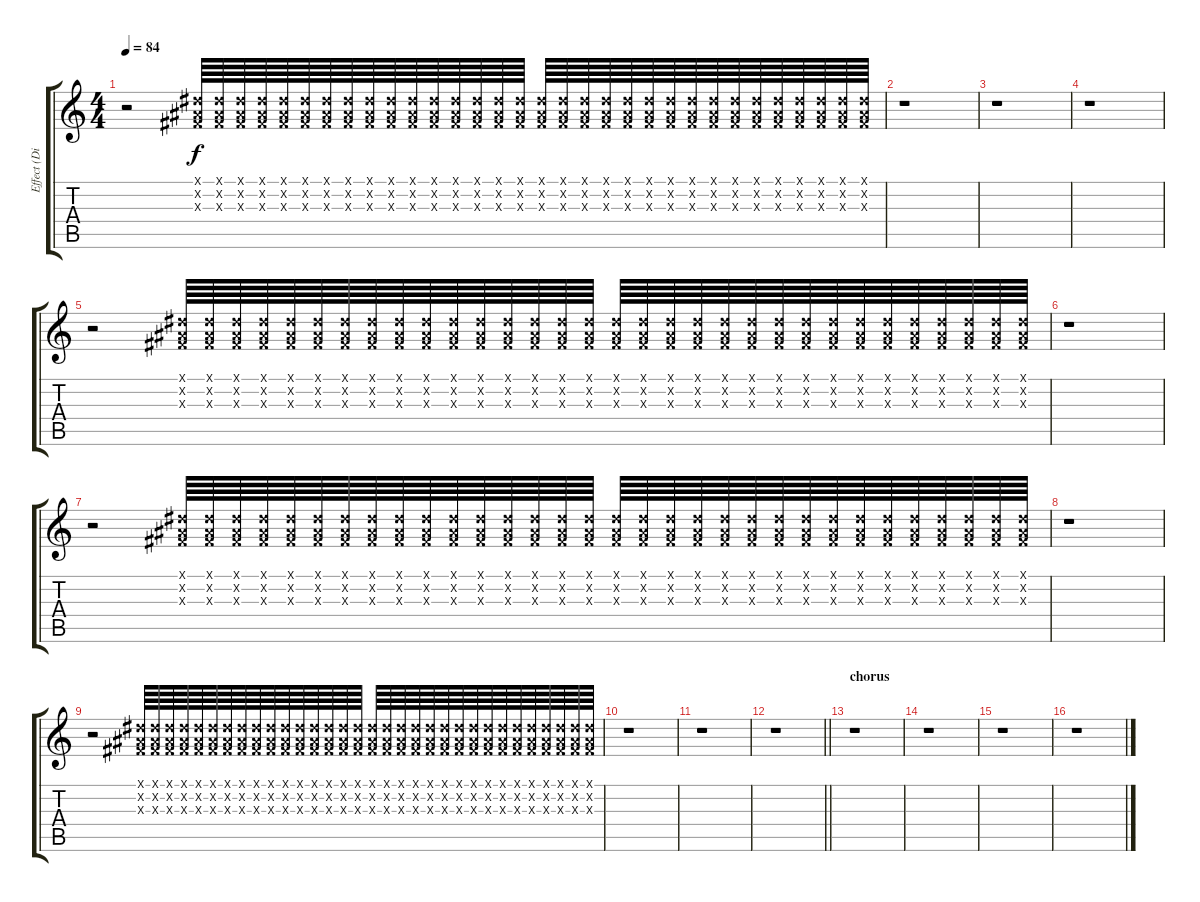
\track ("Effect (Disto Guitar)" "Effect (Di") {instrument overdrivenguitar}
\staff {score tabs}
\tuning (E4 B3 G3 D3 A2 E2) {hide}
\ts (4 4)
\tempo 84
\clef g2
\ks c
r.2{dy f} (-1.1{x} -1.2{x} -1.3{x}).64 (-1.1{x} -1.2{x} -1.3{x}).64 (-1.1{x} -1.2{x} -1.3{x}).64 (-1.1{x} -1.2{x} -1.3{x}).64 (-1.1{x} -1.2{x} -1.3{x}).64 (-1.1{x} -1.2{x} -1.3{x}).64 (-1.1{x} -1.2{x} -1.3{x}).64 (-1.1{x} -1.2{x} -1.3{x}).64 (-1.1{x} -1.2{x} -1.3{x}).64 (-1.1{x} -1.2{x} -1.3{x}).64 (-1.1{x} -1.2{x} -1.3{x}).64 (-1.1{x} -1.2{x} -1.3{x}).64 (-1.1{x} -1.2{x} -1.3{x}).64 (-1.1{x} -1.2{x} -1.3{x}).64 (-1.1{x} -1.2{x} -1.3{x}).64 (-1.1{x} -1.2{x} -1.3{x}).64 (-1.1{x} -1.2{x} -1.3{x}).64 (-1.1{x} -1.2{x} -1.3{x}).64 (-1.1{x} -1.2{x} -1.3{x}).64 (-1.1{x} -1.2{x} -1.3{x}).64 (-1.1{x} -1.2{x} -1.3{x}).64 (-1.1{x} -1.2{x} -1.3{x}).64 (-1.1{x} -1.2{x} -1.3{x}).64 (-1.1{x} -1.2{x} -1.3{x}).64 (-1.1{x} -1.2{x} -1.3{x}).64 (-1.1{x} -1.2{x} -1.3{x}).64 (-1.1{x} -1.2{x} -1.3{x}).64 (-1.1{x} -1.2{x} -1.3{x}).64 (-1.1{x} -1.2{x} -1.3{x}).64 (-1.1{x} -1.2{x} -1.3{x}).64 (-1.1{x} -1.2{x} -1.3{x}).64 (-1.1{x} -1.2{x} -1.3{x}).64 |
r.1 |
r.1 |
r.1 |
r.2 (-1.1{x} -1.2{x} -1.3{x}).64 (-1.1{x} -1.2{x} -1.3{x}).64 (-1.1{x} -1.2{x} -1.3{x}).64 (-1.1{x} -1.2{x} -1.3{x}).64 (-1.1{x} -1.2{x} -1.3{x}).64 (-1.1{x} -1.2{x} -1.3{x}).64 (-1.1{x} -1.2{x} -1.3{x}).64 (-1.1{x} -1.2{x} -1.3{x}).64 (-1.1{x} -1.2{x} -1.3{x}).64 (-1.1{x} -1.2{x} -1.3{x}).64 (-1.1{x} -1.2{x} -1.3{x}).64 (-1.1{x} -1.2{x} -1.3{x}).64 (-1.1{x} -1.2{x} -1.3{x}).64 (-1.1{x} -1.2{x} -1.3{x}).64 (-1.1{x} -1.2{x} -1.3{x}).64 (-1.1{x} -1.2{x} -1.3{x}).64 (-1.1{x} -1.2{x} -1.3{x}).64 (-1.1{x} -1.2{x} -1.3{x}).64 (-1.1{x} -1.2{x} -1.3{x}).64 (-1.1{x} -1.2{x} -1.3{x}).64 (-1.1{x} -1.2{x} -1.3{x}).64 (-1.1{x} -1.2{x} -1.3{x}).64 (-1.1{x} -1.2{x} -1.3{x}).64 (-1.1{x} -1.2{x} -1.3{x}).64 (-1.1{x} -1.2{x} -1.3{x}).64 (-1.1{x} -1.2{x} -1.3{x}).64 (-1.1{x} -1.2{x} -1.3{x}).64 (-1.1{x} -1.2{x} -1.3{x}).64 (-1.1{x} -1.2{x} -1.3{x}).64 (-1.1{x} -1.2{x} -1.3{x}).64 (-1.1{x} -1.2{x} -1.3{x}).64 (-1.1{x} -1.2{x} -1.3{x}).64 |
r.1 |
r.2 (-1.1{x} -1.2{x} -1.3{x}).64 (-1.1{x} -1.2{x} -1.3{x}).64 (-1.1{x} -1.2{x} -1.3{x}).64 (-1.1{x} -1.2{x} -1.3{x}).64 (-1.1{x} -1.2{x} -1.3{x}).64 (-1.1{x} -1.2{x} -1.3{x}).64 (-1.1{x} -1.2{x} -1.3{x}).64 (-1.1{x} -1.2{x} -1.3{x}).64 (-1.1{x} -1.2{x} -1.3{x}).64 (-1.1{x} -1.2{x} -1.3{x}).64 (-1.1{x} -1.2{x} -1.3{x}).64 (-1.1{x} -1.2{x} -1.3{x}).64 (-1.1{x} -1.2{x} -1.3{x}).64 (-1.1{x} -1.2{x} -1.3{x}).64 (-1.1{x} -1.2{x} -1.3{x}).64 (-1.1{x} -1.2{x} -1.3{x}).64 (-1.1{x} -1.2{x} -1.3{x}).64 (-1.1{x} -1.2{x} -1.3{x}).64 (-1.1{x} -1.2{x} -1.3{x}).64 (-1.1{x} -1.2{x} -1.3{x}).64 (-1.1{x} -1.2{x} -1.3{x}).64 (-1.1{x} -1.2{x} -1.3{x}).64 (-1.1{x} -1.2{x} -1.3{x}).64 (-1.1{x} -1.2{x} -1.3{x}).64 (-1.1{x} -1.2{x} -1.3{x}).64 (-1.1{x} -1.2{x} -1.3{x}).64 (-1.1{x} -1.2{x} -1.3{x}).64 (-1.1{x} -1.2{x} -1.3{x}).64 (-1.1{x} -1.2{x} -1.3{x}).64 (-1.1{x} -1.2{x} -1.3{x}).64 (-1.1{x} -1.2{x} -1.3{x}).64 (-1.1{x} -1.2{x} -1.3{x}).64 |
r.1 |
r.2 (-1.1{x} -1.2{x} -1.3{x}).64 (-1.1{x} -1.2{x} -1.3{x}).64 (-1.1{x} -1.2{x} -1.3{x}).64 (-1.1{x} -1.2{x} -1.3{x}).64 (-1.1{x} -1.2{x} -1.3{x}).64 (-1.1{x} -1.2{x} -1.3{x}).64 (-1.1{x} -1.2{x} -1.3{x}).64 (-1.1{x} -1.2{x} -1.3{x}).64 (-1.1{x} -1.2{x} -1.3{x}).64 (-1.1{x} -1.2{x} -1.3{x}).64 (-1.1{x} -1.2{x} -1.3{x}).64 (-1.1{x} -1.2{x} -1.3{x}).64 (-1.1{x} -1.2{x} -1.3{x}).64 (-1.1{x} -1.2{x} -1.3{x}).64 (-1.1{x} -1.2{x} -1.3{x}).64 (-1.1{x} -1.2{x} -1.3{x}).64 (-1.1{x} -1.2{x} -1.3{x}).64 (-1.1{x} -1.2{x} -1.3{x}).64 (-1.1{x} -1.2{x} -1.3{x}).64 (-1.1{x} -1.2{x} -1.3{x}).64 (-1.1{x} -1.2{x} -1.3{x}).64 (-1.1{x} -1.2{x} -1.3{x}).64 (-1.1{x} -1.2{x} -1.3{x}).64 (-1.1{x} -1.2{x} -1.3{x}).64 (-1.1{x} -1.2{x} -1.3{x}).64 (-1.1{x} -1.2{x} -1.3{x}).64 (-1.1{x} -1.2{x} -1.3{x}).64 (-1.1{x} -1.2{x} -1.3{x}).64 (-1.1{x} -1.2{x} -1.3{x}).64 (-1.1{x} -1.2{x} -1.3{x}).64 (-1.1{x} -1.2{x} -1.3{x}).64 (-1.1{x} -1.2{x} -1.3{x}).64 |
r.1 |
r.1 |
\barLineRight lightlight
r.1 |
\section ("" "chorus")
r.1 |
r.1 |
r.1 |
r.1
